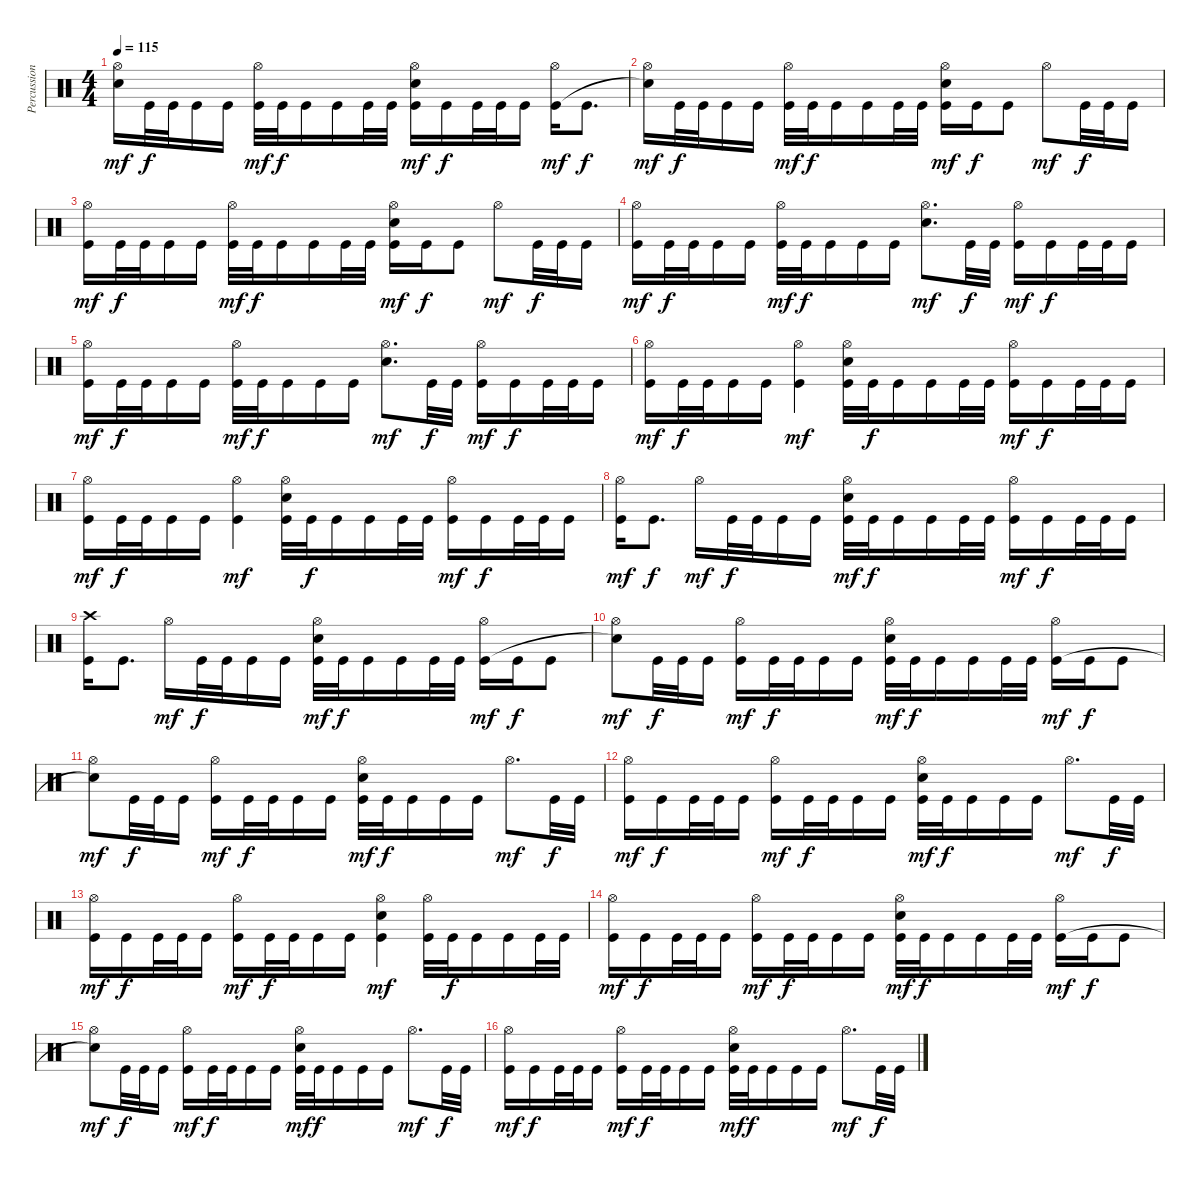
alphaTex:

\track ("Percussion" "Percussion") {instrument percussion}
\staff {score}
\articulation defaults
\ts (4 4)
\tempo 115
\clef neutral
\ks c
("Hi-Hat (open)" "Snare (hit)"{t}).16{dy mf} "Kick (hit)".32{dy f} "Kick (hit)".32 "Kick (hit)".16 "Kick (hit)".16 ("Hi-Hat (open)" "Kick (hit)").32{dy mf} "Kick (hit)".32{dy f} "Kick (hit)".16 "Kick (hit)".16 "Kick (hit)".32 "Kick (hit)".32 ("Hi-Hat (open)" "Snare (hit) 2" "Kick (hit)").16{dy mf} "Kick (hit)".16{dy f} "Kick (hit)".32 "Kick (hit)".32 "Kick (hit)".16 ("Hi-Hat (open)" "Kick (hit)").16{dy mf} "Kick (hit)".8{d dy f} |
("Hi-Hat (open)" "Snare (hit)"{t}).16{dy mf} "Kick (hit)".32{dy f} "Kick (hit)".32 "Kick (hit)".16 "Kick (hit)".16 ("Hi-Hat (open)" "Kick (hit)").32{dy mf} "Kick (hit)".32{dy f} "Kick (hit)".16 "Kick (hit)".16 "Kick (hit)".32 "Kick (hit)".32 ("Hi-Hat (open)" "Snare (hit) 2" "Kick (hit)").16{dy mf} "Kick (hit)".16{dy f} "Kick (hit)".8 "Hi-Hat (open)".8{dy mf} "Kick (hit)".32{dy f} "Kick (hit)".32 "Kick (hit)".16 |
("Hi-Hat (open)" "Kick (hit)").16{dy mf} "Kick (hit)".32{dy f} "Kick (hit)".32 "Kick (hit)".16 "Kick (hit)".16 ("Hi-Hat (open)" "Kick (hit)").32{dy mf} "Kick (hit)".32{dy f} "Kick (hit)".16 "Kick (hit)".16 "Kick (hit)".32 "Kick (hit)".32 ("Hi-Hat (open)" "Snare (hit) 2" "Kick (hit)").16{dy mf} "Kick (hit)".16{dy f} "Kick (hit)".8 "Hi-Hat (open)".8{dy mf} "Kick (hit)".32{dy f} "Kick (hit)".32 "Kick (hit)".16 |
("Hi-Hat (open)" "Kick (hit)").16{dy mf} "Kick (hit)".32{dy f} "Kick (hit)".32 "Kick (hit)".16 "Kick (hit)".16 ("Hi-Hat (open)" "Kick (hit)").32{dy mf} "Kick (hit)".32{dy f} "Kick (hit)".16 "Kick (hit)".16 "Kick (hit)".16 ("Hi-Hat (open)" "Snare (hit) 2").8{d dy mf} "Kick (hit)".32{dy f} "Kick (hit)".32 ("Hi-Hat (open)" "Kick (hit)").16{dy mf} "Kick (hit)".16{dy f} "Kick (hit)".32 "Kick (hit)".32 "Kick (hit)".16 |
("Hi-Hat (open)" "Kick (hit)").16{dy mf} "Kick (hit)".32{dy f} "Kick (hit)".32 "Kick (hit)".16 "Kick (hit)".16 ("Hi-Hat (open)" "Kick (hit)").32{dy mf} "Kick (hit)".32{dy f} "Kick (hit)".16 "Kick (hit)".16 "Kick (hit)".16 ("Hi-Hat (open)" "Snare (hit) 2").8{d dy mf} "Kick (hit)".32{dy f} "Kick (hit)".32 ("Hi-Hat (open)" "Kick (hit)").16{dy mf} "Kick (hit)".16{dy f} "Kick (hit)".32 "Kick (hit)".32 "Kick (hit)".16 |
("Hi-Hat (open)" "Kick (hit)").16{dy mf} "Kick (hit)".32{dy f} "Kick (hit)".32 "Kick (hit)".16 "Kick (hit)".16 ("Hi-Hat (open)" "Kick (hit)").4{dy mf} ("Hi-Hat (open)" "Snare (hit) 2" "Kick (hit)").32 "Kick (hit)".32{dy f} "Kick (hit)".16 "Kick (hit)".16 "Kick (hit)".32 "Kick (hit)".32 ("Hi-Hat (open)" "Kick (hit)").16{dy mf} "Kick (hit)".16{dy f} "Kick (hit)".32 "Kick (hit)".32 "Kick (hit)".16 |
("Hi-Hat (open)" "Kick (hit)").16{dy mf} "Kick (hit)".32{dy f} "Kick (hit)".32 "Kick (hit)".16 "Kick (hit)".16 ("Hi-Hat (open)" "Kick (hit)").4{dy mf} ("Hi-Hat (open)" "Snare (hit) 2" "Kick (hit)").32 "Kick (hit)".32{dy f} "Kick (hit)".16 "Kick (hit)".16 "Kick (hit)".32 "Kick (hit)".32 ("Hi-Hat (open)" "Kick (hit)").16{dy mf} "Kick (hit)".16{dy f} "Kick (hit)".32 "Kick (hit)".32 "Kick (hit)".16 |
("Hi-Hat (open)" "Kick (hit)").16{dy mf} "Kick (hit)".8{d dy f} "Hi-Hat (open)".16{dy mf} "Kick (hit)".32{dy f} "Kick (hit)".32 "Kick (hit)".16 "Kick (hit)".16 ("Hi-Hat (open)" "Snare (hit) 2" "Kick (hit)").32{dy mf} "Kick (hit)".32{dy f} "Kick (hit)".16 "Kick (hit)".16 "Kick (hit)".32 "Kick (hit)".32 ("Hi-Hat (open)" "Kick (hit)").16{dy mf} "Kick (hit)".16{dy f} "Kick (hit)".32 "Kick (hit)".32 "Kick (hit)".16 |
("Crash high (hit)" "Kick (hit)").16 "Kick (hit)".8{d} "Hi-Hat (open)".16{dy mf} "Kick (hit)".32{dy f} "Kick (hit)".32 "Kick (hit)".16 "Kick (hit)".16 ("Hi-Hat (open)" "Snare (hit) 2" "Kick (hit)").32{dy mf} "Kick (hit)".32{dy f} "Kick (hit)".16 "Kick (hit)".16 "Kick (hit)".32 "Kick (hit)".32 ("Hi-Hat (open)" "Kick (hit)").16{dy mf} "Kick (hit)".16{dy f} "Kick (hit)".8 |
("Hi-Hat (open)" "Snare (hit)"{t}).8{dy mf} "Kick (hit)".32{dy f} "Kick (hit)".32 "Kick (hit)".16 ("Hi-Hat (open)" "Kick (hit)").16{dy mf} "Kick (hit)".32{dy f} "Kick (hit)".32 "Kick (hit)".16 "Kick (hit)".16 ("Hi-Hat (open)" "Snare (hit) 2" "Kick (hit)").32{dy mf} "Kick (hit)".32{dy f} "Kick (hit)".16 "Kick (hit)".16 "Kick (hit)".32 "Kick (hit)".32 ("Hi-Hat (open)" "Kick (hit)").16{dy mf} "Kick (hit)".16{dy f} "Kick (hit)".8 |
("Hi-Hat (open)" "Snare (hit)"{t}).8{dy mf} "Kick (hit)".32{dy f} "Kick (hit)".32 "Kick (hit)".16 ("Hi-Hat (open)" "Kick (hit)").16{dy mf} "Kick (hit)".32{dy f} "Kick (hit)".32 "Kick (hit)".16 "Kick (hit)".16 ("Hi-Hat (open)" "Snare (hit) 2" "Kick (hit)").32{dy mf} "Kick (hit)".32{dy f} "Kick (hit)".16 "Kick (hit)".16 "Kick (hit)".16 "Hi-Hat (open)".8{d dy mf} "Kick (hit)".32{dy f} "Kick (hit)".32 |
("Hi-Hat (open)" "Kick (hit)").16{dy mf} "Kick (hit)".16{dy f} "Kick (hit)".32 "Kick (hit)".32 "Kick (hit)".16 ("Hi-Hat (open)" "Kick (hit)").16{dy mf} "Kick (hit)".32{dy f} "Kick (hit)".32 "Kick (hit)".16 "Kick (hit)".16 ("Hi-Hat (open)" "Snare (hit) 2" "Kick (hit)").32{dy mf} "Kick (hit)".32{dy f} "Kick (hit)".16 "Kick (hit)".16 "Kick (hit)".16 "Hi-Hat (open)".8{d dy mf} "Kick (hit)".32{dy f} "Kick (hit)".32 |
("Hi-Hat (open)" "Kick (hit)").16{dy mf} "Kick (hit)".16{dy f} "Kick (hit)".32 "Kick (hit)".32 "Kick (hit)".16 ("Hi-Hat (open)" "Kick (hit)").16{dy mf} "Kick (hit)".32{dy f} "Kick (hit)".32 "Kick (hit)".16 "Kick (hit)".16 ("Hi-Hat (open)" "Snare (hit) 2" "Kick (hit)").4{dy mf} ("Hi-Hat (open)" "Kick (hit)").32 "Kick (hit)".32{dy f} "Kick (hit)".16 "Kick (hit)".16 "Kick (hit)".32 "Kick (hit)".32 |
("Hi-Hat (open)" "Kick (hit)").16{dy mf} "Kick (hit)".16{dy f} "Kick (hit)".32 "Kick (hit)".32 "Kick (hit)".16 ("Hi-Hat (open)" "Kick (hit)").16{dy mf} "Kick (hit)".32{dy f} "Kick (hit)".32 "Kick (hit)".16 "Kick (hit)".16 ("Hi-Hat (open)" "Snare (hit) 2" "Kick (hit)").32{dy mf} "Kick (hit)".32{dy f} "Kick (hit)".16 "Kick (hit)".16 "Kick (hit)".32 "Kick (hit)".32 ("Hi-Hat (open)" "Kick (hit)").16{dy mf} "Kick (hit)".16{dy f} "Kick (hit)".8 |
("Hi-Hat (open)" "Snare (hit)"{t}).8{dy mf} "Kick (hit)".32{dy f} "Kick (hit)".32 "Kick (hit)".16 ("Hi-Hat (open)" "Kick (hit)").16{dy mf} "Kick (hit)".32{dy f} "Kick (hit)".32 "Kick (hit)".16 "Kick (hit)".16 ("Hi-Hat (open)" "Snare (hit) 2" "Kick (hit)").32{dy mf} "Kick (hit)".32{dy f} "Kick (hit)".16 "Kick (hit)".16 "Kick (hit)".16 "Hi-Hat (open)".8{d dy mf} "Kick (hit)".32{dy f} "Kick (hit)".32 |
("Hi-Hat (open)" "Kick (hit)").16{dy mf} "Kick (hit)".16{dy f} "Kick (hit)".32 "Kick (hit)".32 "Kick (hit)".16 ("Hi-Hat (open)" "Kick (hit)").16{dy mf} "Kick (hit)".32{dy f} "Kick (hit)".32 "Kick (hit)".16 "Kick (hit)".16 ("Hi-Hat (open)" "Snare (hit) 2" "Kick (hit)").32{dy mf} "Kick (hit)".32{dy f} "Kick (hit)".16 "Kick (hit)".16 "Kick (hit)".16 "Hi-Hat (open)".8{d dy mf} "Kick (hit)".32{dy f} "Kick (hit)".32
